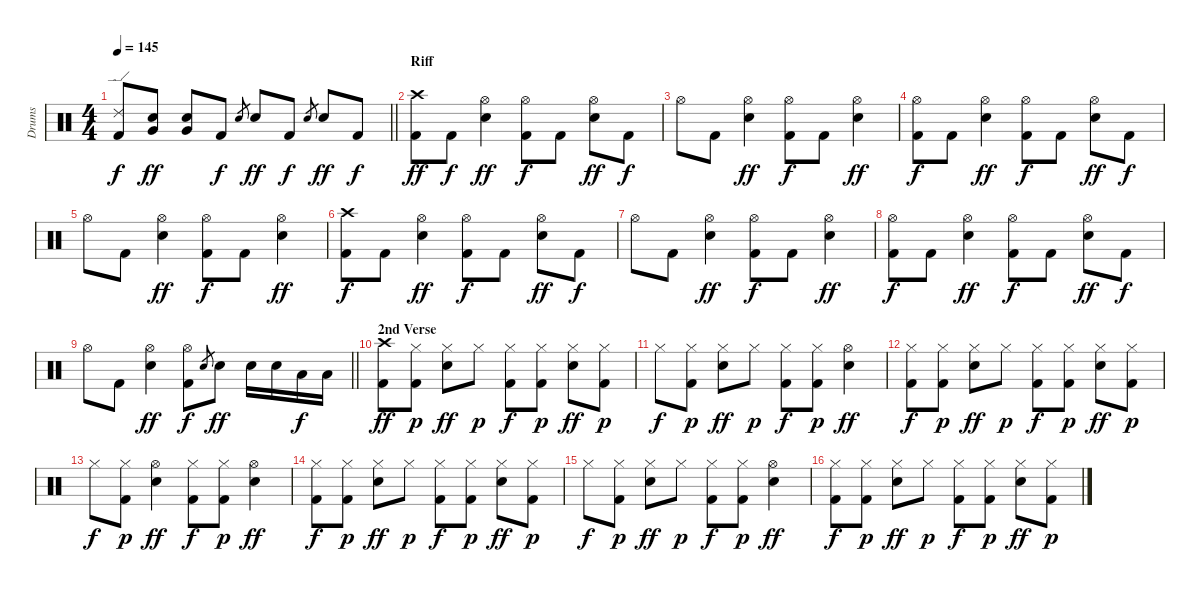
\track ("Drums" "Drums") {instrument percussion}
\staff {score}
\articulation defaults
\ts (4 4)
\tempo 145
\clef neutral
\barLineRight lightlight
\ks c
("Ride (edge) 2" "Kick (hit) 2").8{dy f} ("Very Low Tom (hit)" "Snare (hit) 2").8{dy ff} ("Very Low Tom (hit)" "Snare (hit) 2").8 "Kick (hit) 2".8{dy f} "Snare (hit) 2".8{gr} "Snare (hit) 2".8{dy ff} "Kick (hit) 2".8{dy f} "Snare (hit) 2".8{gr} "Snare (hit) 2".8{dy ff} "Kick (hit) 2".8{dy f} |
\section ("" "Riff")
("Crash high (hit)" "Kick (hit) 2").8{dy ff} "Kick (hit) 2".8{dy f} ("Hi-Hat (open)" "Snare (hit) 2").4{dy ff} ("Hi-Hat (open)" "Kick (hit) 2").8{dy f} "Kick (hit) 2".8 ("Hi-Hat (open)" "Snare (hit) 2").8{dy ff} "Kick (hit) 2".8{dy f} |
"Hi-Hat (open)".8 "Kick (hit) 2".8 ("Hi-Hat (open)" "Snare (hit) 2").4{dy ff} ("Hi-Hat (open)" "Kick (hit) 2").8{dy f} "Kick (hit) 2".8 ("Hi-Hat (open)" "Snare (hit) 2").4{dy ff} |
("Hi-Hat (open)" "Kick (hit) 2").8{dy f} "Kick (hit) 2".8 ("Hi-Hat (open)" "Snare (hit) 2").4{dy ff} ("Hi-Hat (open)" "Kick (hit) 2").8{dy f} "Kick (hit) 2".8 ("Hi-Hat (open)" "Snare (hit) 2").8{dy ff} "Kick (hit) 2".8{dy f} |
"Hi-Hat (open)".8 "Kick (hit) 2".8 ("Hi-Hat (open)" "Snare (hit) 2").4{dy ff} ("Hi-Hat (open)" "Kick (hit) 2").8{dy f} "Kick (hit) 2".8 ("Hi-Hat (open)" "Snare (hit) 2").4{dy ff} |
("Crash high (hit)" "Kick (hit) 2").8{dy f} "Kick (hit) 2".8 ("Hi-Hat (open)" "Snare (hit) 2").4{dy ff} ("Hi-Hat (open)" "Kick (hit) 2").8{dy f} "Kick (hit) 2".8 ("Hi-Hat (open)" "Snare (hit) 2").8{dy ff} "Kick (hit) 2".8{dy f} |
"Hi-Hat (open)".8 "Kick (hit) 2".8 ("Hi-Hat (open)" "Snare (hit) 2").4{dy ff} ("Hi-Hat (open)" "Kick (hit) 2").8{dy f} "Kick (hit) 2".8 ("Hi-Hat (open)" "Snare (hit) 2").4{dy ff} |
("Hi-Hat (open)" "Kick (hit) 2").8{dy f} "Kick (hit) 2".8 ("Hi-Hat (open)" "Snare (hit) 2").4{dy ff} ("Hi-Hat (open)" "Kick (hit) 2").8{dy f} "Kick (hit) 2".8 ("Hi-Hat (open)" "Snare (hit) 2").8{dy ff} "Kick (hit) 2".8{dy f} |
\barLineRight lightlight "Hi-Hat (open)".8 "Kick (hit) 2".8
("Hi-Hat (open)" "Snare (hit) 2").4{dy ff} ("Hi-Hat (open)" "Kick (hit) 2").8{dy f} "Snare (hit) 2".8{gr} "Snare (hit) 2".8{dy ff} "Snare (hit) 2".16 "Snare (hit) 2".16 "Low Tom (hit)".16{dy f} "Low Tom (hit)".16 |
\section ("" "2nd Verse")
("Crash high (hit)" "Kick (hit) 2").8{dy ff} ("Hi-Hat (closed)" "Kick (hit) 2").8{dy p} ("Hi-Hat (closed)" "Snare (hit) 2").8{dy ff} "Hi-Hat (closed)".8{dy p} ("Hi-Hat (closed)" "Kick (hit) 2").8{dy f} ("Hi-Hat (closed)" "Kick (hit) 2").8{dy p} ("Hi-Hat (closed)" "Snare (hit) 2").8{dy ff} ("Hi-Hat (closed)" "Kick (hit) 2").8{dy p} |
"Hi-Hat (closed)".8{dy f} ("Hi-Hat (closed)" "Kick (hit) 2").8{dy p} ("Hi-Hat (closed)" "Snare (hit) 2").8{dy ff} "Hi-Hat (closed)".8{dy p} ("Hi-Hat (closed)" "Kick (hit) 2").8{dy f} ("Hi-Hat (closed)" "Kick (hit) 2").8{dy p} ("Hi-Hat (open)" "Snare (hit) 2").4{dy ff} |
("Hi-Hat (closed)" "Kick (hit) 2").8{dy f} ("Hi-Hat (closed)" "Kick (hit) 2").8{dy p} ("Hi-Hat (closed)" "Snare (hit) 2").8{dy ff} "Hi-Hat (closed)".8{dy p} ("Hi-Hat (closed)" "Kick (hit) 2").8{dy f} ("Hi-Hat (closed)" "Kick (hit) 2").8{dy p} ("Hi-Hat (closed)" "Snare (hit) 2").8{dy ff} ("Hi-Hat (closed)" "Kick (hit) 2").8{dy p} |
"Hi-Hat (closed)".8{dy f} ("Hi-Hat (closed)" "Kick (hit) 2").8{dy p} ("Hi-Hat (open)" "Snare (hit) 2").4{dy ff} ("Hi-Hat (closed)" "Kick (hit) 2").8{dy f} ("Hi-Hat (closed)" "Kick (hit) 2").8{dy p} ("Hi-Hat (open)" "Snare (hit) 2").4{dy ff} |
("Hi-Hat (closed)" "Kick (hit) 2").8{dy f} ("Hi-Hat (closed)" "Kick (hit) 2").8{dy p} ("Hi-Hat (closed)" "Snare (hit) 2").8{dy ff} "Hi-Hat (closed)".8{dy p} ("Hi-Hat (closed)" "Kick (hit) 2").8{dy f} ("Hi-Hat (closed)" "Kick (hit) 2").8{dy p} ("Hi-Hat (closed)" "Snare (hit) 2").8{dy ff} ("Hi-Hat (closed)" "Kick (hit) 2").8{dy p} |
"Hi-Hat (closed)".8{dy f} ("Hi-Hat (closed)" "Kick (hit) 2").8{dy p} ("Hi-Hat (closed)" "Snare (hit) 2").8{dy ff} "Hi-Hat (closed)".8{dy p} ("Hi-Hat (closed)" "Kick (hit) 2").8{dy f} ("Hi-Hat (closed)" "Kick (hit) 2").8{dy p} ("Hi-Hat (open)" "Snare (hit) 2").4{dy ff} |
("Hi-Hat (closed)" "Kick (hit) 2").8{dy f} ("Hi-Hat (closed)" "Kick (hit) 2").8{dy p} ("Hi-Hat (closed)" "Snare (hit) 2").8{dy ff} "Hi-Hat (closed)".8{dy p} ("Hi-Hat (closed)" "Kick (hit) 2").8{dy f} ("Hi-Hat (closed)" "Kick (hit) 2").8{dy p} ("Hi-Hat (closed)" "Snare (hit) 2").8{dy ff} ("Hi-Hat (closed)" "Kick (hit) 2").8{dy p}
